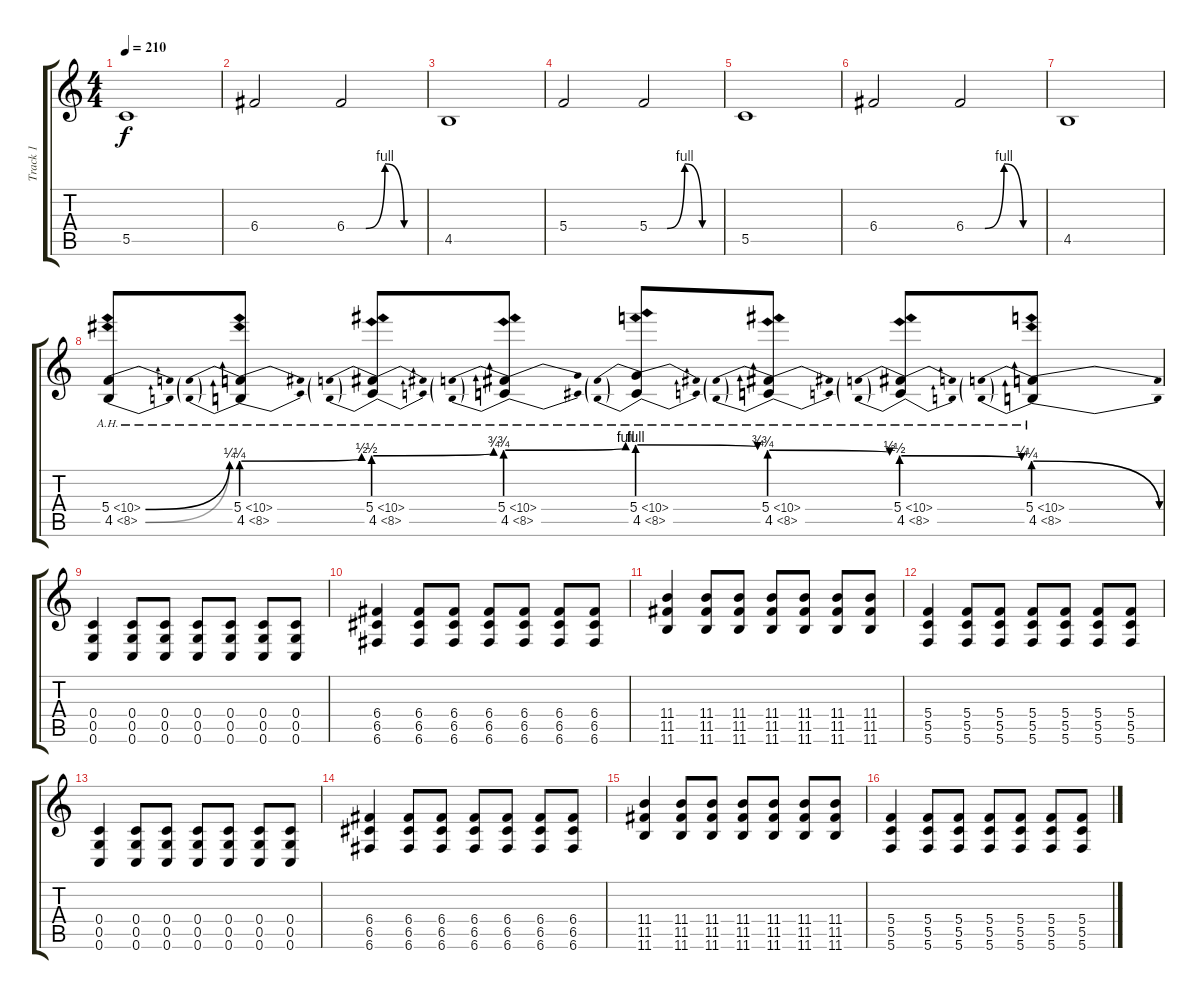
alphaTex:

\track ("Track 1" "Track 1") {instrument overdrivenguitar}
\staff {score tabs}
\tuning (D4 A3 F3 C3 G2 C2) {hide}
\ts (4 4)
\tempo 210
\clef g2
\ks c
5.5.1{dy f} |
6.4.2 6.4{be (custom 0 0 15 0 30 4 45 0 60 0)}.2 |
4.5.1 |
5.4.2 5.4{be (custom 0 0 15 0 30 4 45 0 60 0)}.2 |
5.5.1 |
6.4.2 6.4{be (custom 0 0 15 0 30 4 45 0 60 0)}.2 |
4.5.1 |
(5.4{be (bend 0 0 60 1) ah 5} 4.5{be (bend 0 0 60 1) ah 4}).8 (5.4{be (prebendbend 0 1 60 2) ah 5} 4.5{be (prebendbend 0 1 60 2) ah 4}).8 (5.4{be (prebendbend 0 2 60 3) ah 5} 4.5{be (prebendbend 0 2 60 3) ah 4}).8 (5.4{be (prebendbend 0 3 60 4) ah 5} 4.5{be (prebendbend 0 3 60 4) ah 4}).8 (5.4{be (prebendrelease 0 4 60 3) ah 5} 4.5{be (prebendrelease 0 4 60 3) ah 4}).8 (5.4{be (prebendrelease 0 3 60 2) ah 5} 4.5{be (prebendrelease 0 3 60 2) ah 4}).8 (5.4{be (prebendrelease 0 2 60 1) ah 5} 4.5{be (prebendrelease 0 2 60 1) ah 4}).8 (5.4{be (prebendrelease 0 1 60 0) ah 5} 4.5{be (prebendrelease 0 1 60 0) ah 4}).8 |
(0.4 0.5 0.6).4 (0.4 0.5 0.6).8 (0.4 0.5 0.6).8 (0.4 0.5 0.6).8 (0.4 0.5 0.6).8 (0.4 0.5 0.6).8 (0.4 0.5 0.6).8 |
(6.4 6.5 6.6).4 (6.4 6.5 6.6).8 (6.4 6.5 6.6).8 (6.4 6.5 6.6).8 (6.4 6.5 6.6).8 (6.4 6.5 6.6).8 (6.4 6.5 6.6).8 |
(11.4 11.5 11.6).4 (11.4 11.5 11.6).8 (11.4 11.5 11.6).8 (11.4 11.5 11.6).8 (11.4 11.5 11.6).8 (11.4 11.5 11.6).8 (11.4 11.5 11.6).8 |
(5.4 5.5 5.6).4 (5.4 5.5 5.6).8 (5.4 5.5 5.6).8 (5.4 5.5 5.6).8 (5.4 5.5 5.6).8 (5.4 5.5 5.6).8 (5.4 5.5 5.6).8 |
(0.4 0.5 0.6).4 (0.4 0.5 0.6).8 (0.4 0.5 0.6).8 (0.4 0.5 0.6).8 (0.4 0.5 0.6).8 (0.4 0.5 0.6).8 (0.4 0.5 0.6).8 |
(6.4 6.5 6.6).4 (6.4 6.5 6.6).8 (6.4 6.5 6.6).8 (6.4 6.5 6.6).8 (6.4 6.5 6.6).8 (6.4 6.5 6.6).8 (6.4 6.5 6.6).8 |
(11.4 11.5 11.6).4 (11.4 11.5 11.6).8 (11.4 11.5 11.6).8 (11.4 11.5 11.6).8 (11.4 11.5 11.6).8 (11.4 11.5 11.6).8 (11.4 11.5 11.6).8 |
(5.4 5.5 5.6).4 (5.4 5.5 5.6).8 (5.4 5.5 5.6).8 (5.4 5.5 5.6).8 (5.4 5.5 5.6).8 (5.4 5.5 5.6).8 (5.4 5.5 5.6).8
